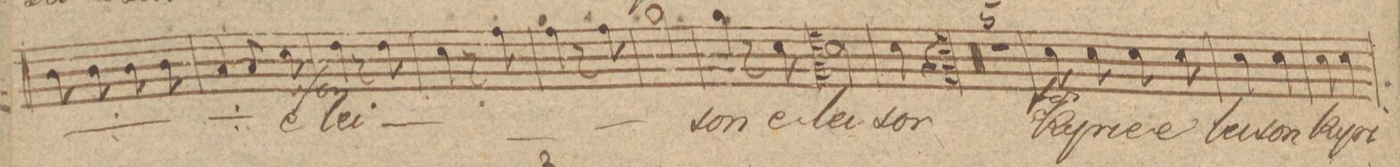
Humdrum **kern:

**kern	**text	**dynam
*I"Tenore	*	*
*clefC4	*	*
*k[f#c#g#d#]	*	*
*M2/4	*	*
8A\	Ky-	.
8A\	-ri-	.
8A\	-e	.
8A\	e-	.
=192	=192	=192
4G#/	-lei-	.
8G#/	-son	.
*	*Xij	*
8B\	e-	.
=193	=193	=193
4c#\	-lei-	f
8r	.	.
8c#\	.	.
=194	=194	=194
4B\	.	.
8r	.	.
8e\	.	.
=195	=195	=195
4e\	.	.
8r	.	.
8e\	.	.
=196	=196	=196
2f#\	.	.
=197	=197	=197
4f#\	-son	.
8r	.	.
8B\	e-	.
=198	=198	=198
2B\	-lei-	.
=199	=199	=199
4B\	-son	.
4r	.	.
=200	=200	=200
2B\	.	.
=201	=201	=201
4B\	.	.
4r	.	.
=202	=202	=202
0r	.	.
=203	=203	=203
=204	=204	=204
=205	=205	=205
=206	=206	=206
2r	.	.
=207	=207	=207
8B\	Ky-	f
8B\	-ri-	.
8B\	-e	.
8B\	e-	.
=208	=208	=208
4B\	-lei-	.
4B\	-son	.
=209	=209	=209
4B\	Ky-	.
4B\	-ri-	.
=210	=210	=210
*-	*-	*-
